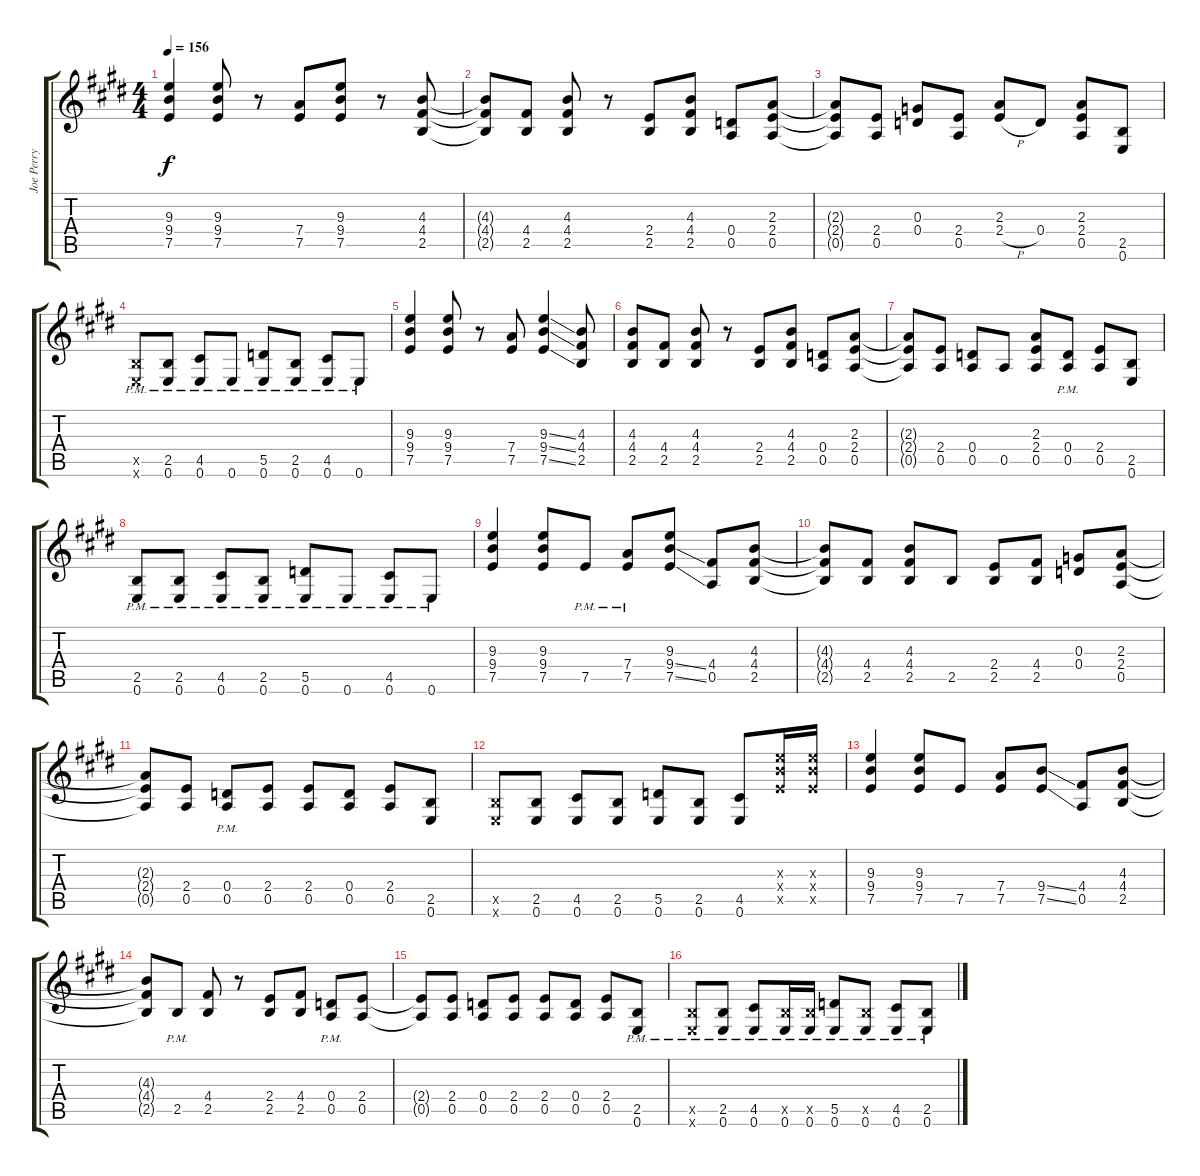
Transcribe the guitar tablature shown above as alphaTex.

\track ("Joe Perry" "Joe Perry") {instrument distortionguitar}
\staff {score tabs}
\tuning (E4 B3 G3 D3 A2 E2) {hide}
\ts (4 4)
\tempo 156
\clef g2
\ks e
(9.3 9.4 7.5).4{dy f instrument distortionguitar} (9.3 9.4 7.5).8 r.8 (7.4 7.5).8 (9.3 9.4 7.5).8 r.8 (4.3 4.4 2.5).8 |
\ks c#minor
(4.3{t} 4.4{t} 2.5{t}).8 (4.4 2.5).8 (4.3 4.4 2.5).8 r.8 (2.4 2.5).8 (4.3 4.4 2.5).8 (0.4 0.5).8 (2.3 2.4 0.5).8 |
(2.3{t} 2.4{t} 0.5{t}).8 (2.4 0.5).8 (0.3 0.4).8 (2.4 0.5).8 (2.3 2.4{h}).8 0.4.8 (2.3 2.4 0.5).8 (2.5 0.6).8 |
(2.5{pm x} 0.6{pm x}).8 (2.5{pm} 0.6{pm}).8 (4.5{pm} 0.6{pm}).8 0.6{pm}.8 (5.5{pm} 0.6{pm}).8 (2.5{pm} 0.6{pm}).8 (4.5{pm} 0.6{pm}).8 0.6{pm}.8 |
\ks e
(9.3 9.4 7.5).4 (9.3 9.4 7.5).8 r.8 (7.4 7.5).8 (9.3{ss} 9.4{ss} 7.5{ss}).4 (4.3 4.4 2.5).8 |
\ks c#minor
(4.3 4.4 2.5).8 (4.4 2.5).8 (4.3 4.4 2.5).8 r.8 (2.4 2.5).8 (4.3 4.4 2.5).8 (0.4 0.5).8 (2.3 2.4 0.5).8 |
(2.3{t} 2.4{t} 0.5{t}).8 (2.4 0.5).8 (0.4 0.5).8 0.5.8 (2.3 2.4 0.5).8 (0.4{pm} 0.5{pm}).8 (2.4 0.5).8 (2.5 0.6).8 |
(2.5{pm} 0.6{pm}).8 (2.5{pm} 0.6{pm}).8 (4.5{pm} 0.6{pm}).8 (2.5{pm} 0.6{pm}).8 (5.5{pm} 0.6{pm}).8 0.6{pm}.8 (4.5{pm} 0.6{pm}).8 0.6{pm}.8 |
\ks e
(9.3 9.4 7.5).4 (9.3 9.4 7.5).8 7.5{pm}.8 (7.4{pm} 7.5{pm}).8 (9.3 9.4{ss} 7.5{ss}).8 (4.4 0.5).8 (4.3 4.4 2.5).8 |
\ks c#minor
(4.3{t} 4.4{t} 2.5{t}).8 (4.4 2.5).8 (4.3 4.4 2.5).8 2.5.8 (2.4 2.5).8 (4.4 2.5).8 (0.3 0.4).8 (2.3 2.4 0.5).8 |
(2.3{t} 2.4{t} 0.5{t}).8 (2.4 0.5).8 (0.4{pm} 0.5{pm}).8 (2.4 0.5).8 (2.4 0.5).8 (0.4 0.5).8 (2.4 0.5).8 (2.5 0.6).8 |
(2.5{x} 0.6{x}).8 (2.5 0.6).8 (4.5 0.6).8 (2.5 0.6).8 (5.5 0.6).8 (2.5 0.6).8 (4.5 0.6).8 (9.3{x} 9.4{x} 7.5{x}).16 (9.3{x} 9.4{x} 7.5{x}).16 |
\ks e
(9.3 9.4 7.5).4 (9.3 9.4 7.5).8 7.5.8 (7.4 7.5).8 (9.4{ss} 7.5{ss}).8 (4.4 0.5).8 (4.3 4.4 2.5).8 |
\ks c#minor
(4.3{t} 4.4{t} 2.5{t}).8 2.5{pm}.8 (4.4 2.5).8 r.8 (2.4 2.5).8 (4.4 2.5).8 (0.4{pm} 0.5{pm}).8 (2.4 0.5).8 |
(2.4{t} 0.5{t}).8 (2.4 0.5).8 (0.4 0.5).8 (2.4 0.5).8 (2.4 0.5).8 (0.4 0.5).8 (2.4 0.5).8 (2.5{pm} 0.6{pm}).8 |
\ks e
(2.5{pm x} 0.6{pm x}).8 (2.5{pm} 0.6{pm}).8 (4.5{pm} 0.6{pm}).8 (2.5{pm x} 0.6{pm}).16 (2.5{pm x} 0.6{pm}).16 (5.5{pm} 0.6{pm}).8 (2.5{pm x} 0.6{pm}).8 (4.5{pm} 0.6{pm}).8 (2.5{pm} 0.6{pm}).8
